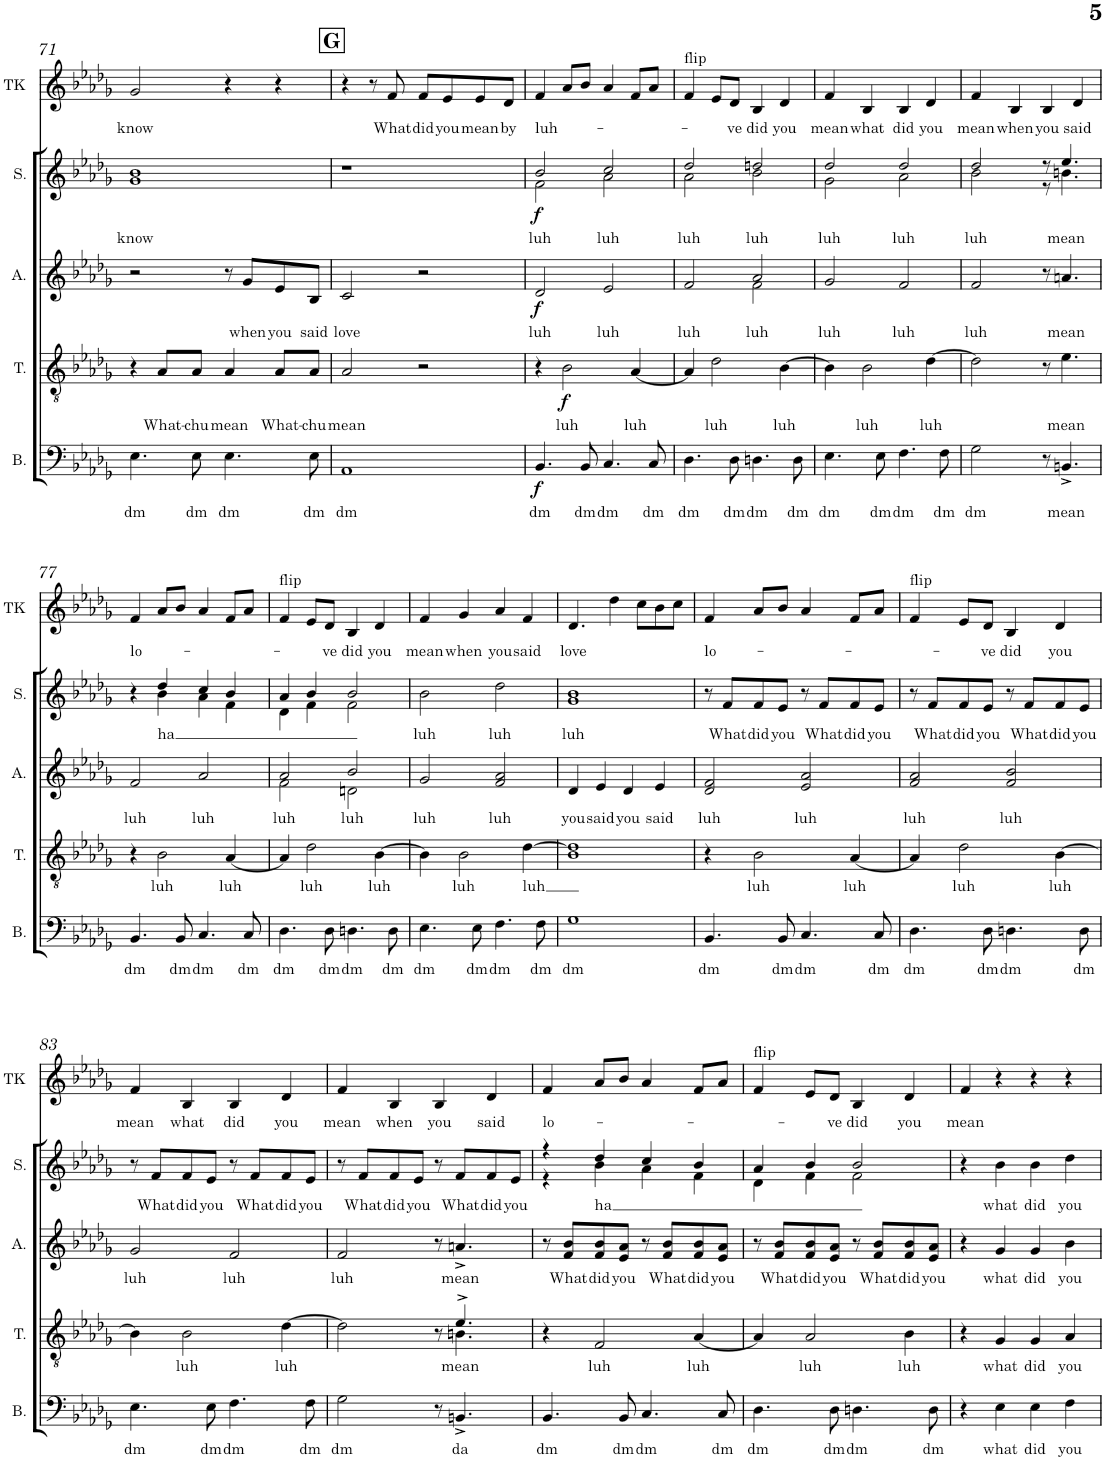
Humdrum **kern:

**kern	**text	**dynam	**kern	**text	**dynam	**kern	**text	**dynam	**kern	**text	**dynam	**kern	**text
*part5	*part5	*part5	*part4	*part4	*part4	*part3	*part3	*part3	*part2	*part2	*part2	*part1	*part1
*staff5	*staff5	*staff5	*staff4	*staff4	*staff4	*staff3	*staff3	*staff3	*staff2	*staff2	*staff2	*staff1	*staff1
*I"Bass	*	*	*I"Tenor	*	*	*I"Alto	*	*	*I"Soprano	*	*	*I"Theo Katzman	*
*I'B.	*	*	*I'T.	*	*	*I'A.	*	*	*I'S.	*	*	*I'TK	*
!!LO:PB:g=z
*clefF4	*	*	*clefGv2	*	*	*clefG2	*	*	*clefG2	*	*	*clefG2	*
*k[b-e-a-d-g-]	*	*	*k[b-e-a-d-g-]	*	*	*k[b-e-a-d-g-]	*	*	*k[b-e-a-d-g-]	*	*	*k[b-e-a-d-g-]	*
*M4/4	*	*	*M4/4	*	*	*M4/4	*	*	*M4/4	*	*	*M4/4	*
=71	=71	=71	=71	=71	=71	=71	=71	=71	=71	=71	=71	=71	=71
!	!LO:LY:b	!	!	!	!	!	!	!	!	!LO:LY:b	!	!	!LO:LY:b
*	*	*	*	*	*	*	*	*	*^	*	*	*	*
4.E-\	dm	.	4r	.	.	2r	.	.	1b-	1g-	know	.	2g-/	know
!	!	!	!	!LO:LY:b	!	!	!	!	!	!	!	!	!	!
.	.	.	8A-/L	What-	.	.	.	.	.	.	.	.	.	.
!	!LO:LY:b	!	!	!LO:LY:b	!	!	!	!	!	!	!	!	!	!
8E-\	dm	.	8A-/J	chu	.	.	.	.	.	.	.	.	.	.
!	!LO:LY:b	!	!	!LO:LY:b	!	!	!	!	!	!	!	!	!	!
4.E-\	dm	.	4A-/	mean	.	8r	.	.	.	.	.	.	4r	.
!	!	!	!	!	!	!	!LO:LY:b	!	!	!	!	!	!	!
.	.	.	.	.	.	8g-/L	when	.	.	.	.	.	.	.
!	!	!	!	!LO:LY:b	!	!	!LO:LY:b	!	!	!	!	!	!	!
.	.	.	8A-/L	What-	.	8e-/	you	.	.	.	.	.	4r	.
!	!LO:LY:b	!	!	!LO:LY:b	!	!	!LO:LY:b	!	!	!	!	!	!	!
8E-\	dm	.	8A-/J	-chu	.	8B-/J	said	.	.	.	.	.	.	.
*	*	*	*	*	*	*	*	*	*v	*v	*	*	*	*
!!LO:REH:place=s1:a:B:cj:fs=14:t=G
=72	=72	=72	=72	=72	=72	=72	=72	=72	=72	=72	=72	=72	=72
!	!LO:LY:b	!	!	!LO:LY:b	!	!	!LO:LY:b	!	!	!	!	!	!
1AA-	dm	.	2A-/	mean	.	2c/	love	.	1r	.	.	4r	.
.	.	.	.	.	.	.	.	.	.	.	.	8r	.
!	!	!	!	!	!	!	!	!	!	!	!	!	!LO:LY:b
.	.	.	.	.	.	.	.	.	.	.	.	8f/	What
!	!	!	!	!	!	!	!	!	!	!	!	!	!LO:LY:b
.	.	.	2r	.	.	2r	.	.	.	.	.	8f/L	did
!	!	!	!	!	!	!	!	!	!	!	!	!	!LO:LY:b
.	.	.	.	.	.	.	.	.	.	.	.	8e-/	you
!	!	!	!	!	!	!	!	!	!	!	!	!	!LO:LY:b
.	.	.	.	.	.	.	.	.	.	.	.	8e-/	mean
!	!	!	!	!	!	!	!	!	!	!	!	!	!LO:LY:b
.	.	.	.	.	.	.	.	.	.	.	.	8d-/J	by
=73	=73	=73	=73	=73	=73	=73	=73	=73	=73	=73	=73	=73	=73
!	!LO:LY:b	!LO:DY:b	!	!	!	!	!LO:LY:b	!LO:DY:b	!	!LO:LY:b	!LO:DY:b	!	!LO:LY:b
*	*	*	*	*	*	*	*	*	*^	*	*	*	*
4.BB-/	dm	f	4r	.	.	2d-/	luh	f	2b-/	2f\	luh	f	4f/	luh-
!	!	!	!	!LO:LY:b	!LO:DY:b	!	!	!	!	!	!	!	!	!
.	.	.	2B-\	luh	f	.	.	.	.	.	.	.	8a-/L	.
!	!LO:LY:b	!	!	!	!	!	!	!	!	!	!	!	!	!
8BB-/	dm	.	.	.	.	.	.	.	.	.	.	.	8b-/J	.
!	!LO:LY:b	!	!	!	!	!	!LO:LY:b	!	!	!	!LO:LY:b	!	!	!
4.C/	dm	.	.	.	.	2e-/	luh	.	2cc/	2a-\	luh	.	4a-/	.
!	!	!	!	!LO:LY:b	!	!	!	!	!	!	!	!	!	!
.	.	.	[4A-/	luh	.	.	.	.	.	.	.	.	8f/L	.
!	!LO:LY:b	!	!	!	!	!	!	!	!	!	!	!	!	!
8C/	dm	.	.	.	.	.	.	.	.	.	.	.	8a-/J	.
=74	=74	=74	=74	=74	=74	=74	=74	=74	=74	=74	=74	=74	=74	=74
!	!	!	!	!	!	!	!	!	!	!	!	!	!LO:TX:a:t=flip	!
!	!LO:LY:b	!	!	!	!	!	!LO:LY:b	!	!	!	!LO:LY:b	!	!	!
*	*	*	*	*	*	*^	*	*	*	*	*	*	*	*
4.D-\	dm	.	4A-/]	.	.	2f/	2ryy	luh	.	2dd-/	2a-\	luh	.	4f/	.
!	!	!	!	!LO:LY:b	!	!	!	!	!	!	!	!	!	!	!
.	.	.	2d-\	luh	.	.	.	.	.	.	.	.	.	8e-/L	.
!	!LO:LY:b	!	!	!	!	!	!	!	!	!	!	!	!	!	!LO:LY:b
8D-\	dm	.	.	.	.	.	.	.	.	.	.	.	.	8d-/J	-ve
!	!LO:LY:b	!	!	!	!	!	!	!LO:LY:b	!	!	!	!LO:LY:b	!	!	!LO:LY:b
4.Dn\	dm	.	.	.	.	2a-/	2f\	luh	.	2ddn/	2b-\	luh	.	4B-/	-did
!	!	!	!	!LO:LY:b	!	!	!	!	!	!	!	!	!	!	!LO:LY:b
.	.	.	[4B-\	luh	.	.	.	.	.	.	.	.	.	4d-/	you
!	!LO:LY:b	!	!	!	!	!	!	!	!	!	!	!	!	!	!
8D\	dm	.	.	.	.	.	.	.	.	.	.	.	.	.	.
*	*	*	*	*	*	*v	*v	*	*	*	*	*	*	*	*
=75	=75	=75	=75	=75	=75	=75	=75	=75	=75	=75	=75	=75	=75	=75
!	!LO:LY:b	!	!	!	!	!	!LO:LY:b	!	!	!	!LO:LY:b	!	!	!LO:LY:b
4.E-\	dm	.	4B-\]	.	.	2g-/	luh	.	2dd-/	2g-\	luh	.	4f/	mean
!	!	!	!	!LO:LY:b	!	!	!	!	!	!	!	!	!	!LO:LY:b
.	.	.	2B-\	luh	.	.	.	.	.	.	.	.	4B-/	what
!	!LO:LY:b	!	!	!	!	!	!	!	!	!	!	!	!	!
8E-\	dm	.	.	.	.	.	.	.	.	.	.	.	.	.
!	!LO:LY:b	!	!	!	!	!	!LO:LY:b	!	!	!	!LO:LY:b	!	!	!LO:LY:b
4.F\	dm	.	.	.	.	2f/	luh	.	2dd-/	2a-\	luh	.	4B-/	did
!	!	!	!	!LO:LY:b	!	!	!	!	!	!	!	!	!	!LO:LY:b
.	.	.	[4d-\	luh	.	.	.	.	.	.	.	.	4d-/	you
!	!LO:LY:b	!	!	!	!	!	!	!	!	!	!	!	!	!
8F\	dm	.	.	.	.	.	.	.	.	.	.	.	.	.
=76	=76	=76	=76	=76	=76	=76	=76	=76	=76	=76	=76	=76	=76	=76
!	!LO:LY:b	!	!	!	!	!	!LO:LY:b	!	!	!	!LO:LY:b	!	!	!LO:LY:b
2G-\	dm	.	2d-\]	.	.	2f/	luh	.	2dd-/	2b-\	luh	.	4f/	mean
!	!	!	!	!	!	!	!	!	!	!	!	!	!	!LO:LY:b
.	.	.	.	.	.	.	.	.	.	.	.	.	4B-/	when
!	!	!	!	!	!	!	!	!	!	!	!	!	!	!LO:LY:b
8r	.	.	8r	.	.	8r	.	.	8r	8r	.	.	4B-/	you
!	!LO:LY:b	!	!	!LO:LY:b	!	!	!LO:LY:b	!	!	!	!LO:LY:b	!	!	!
4.BBn^/	mean	.	4.e-\	mean	.	4.an/	mean	.	4.ee-/	4.bn\	mean	.	.	.
!	!	!	!	!	!	!	!	!	!	!	!	!	!	!LO:LY:b
.	.	.	.	.	.	.	.	.	.	.	.	.	4d-/	said
!!LO:LB:g=z
=77	=77	=77	=77	=77	=77	=77	=77	=77	=77	=77	=77	=77	=77	=77
!	!LO:LY:b	!	!	!	!	!	!LO:LY:b	!	!	!	!	!	!	!LO:LY:b
4.BB-/	dm	.	4r	.	.	2f/	luh	.	4r	4ryy	.	.	4f/	lo-
!	!	!	!	!LO:LY:b	!	!	!	!	!	!	!LO:LY:b	!	!	!
.	.	.	2B-\	luh	.	.	.	.	4dd-/	4b-\	ha	.	8a-/L	.
!	!LO:LY:b	!	!	!	!	!	!	!	!	!	!	!	!	!
8BB-/	dm	.	.	.	.	.	.	.	.	.	.	.	8b-/J	.
!	!LO:LY:b	!	!	!	!	!	!LO:LY:b	!	!	!	!	!	!	!
4.C/	dm	.	.	.	.	2a-/	luh	.	4cc/	4a-\	.	.	4a-/	.
!	!	!	!	!LO:LY:b	!	!	!	!	!	!	!	!	!	!
.	.	.	[4A-/	luh	.	.	.	.	4b-/	4f\	.	.	8f/L	.
!	!LO:LY:b	!	!	!	!	!	!	!	!	!	!	!	!	!
8C/	dm	.	.	.	.	.	.	.	.	.	.	.	8a-/J	.
=78	=78	=78	=78	=78	=78	=78	=78	=78	=78	=78	=78	=78	=78	=78
!	!	!	!	!	!	!	!	!	!	!	!	!	!LO:TX:a:t=flip	!
!	!LO:LY:b	!	!	!	!	!	!LO:LY:b	!	!	!	!	!	!	!
*	*	*	*	*	*	*^	*	*	*	*	*	*	*	*
4.D-\	dm	.	4A-/]	.	.	2a-/	2f\	luh	.	4a-/	4d-\	.	.	4f/	.
!	!	!	!	!LO:LY:b	!	!	!	!	!	!	!	!	!	!	!
.	.	.	2d-\	luh	.	.	.	.	.	4b-/	4f\	.	.	8e-/L	.
!	!LO:LY:b	!	!	!	!	!	!	!	!	!	!	!	!	!	!LO:LY:b
8D-\	dm	.	.	.	.	.	.	.	.	.	.	.	.	8d-/J	ve
!	!LO:LY:b	!	!	!	!	!	!	!LO:LY:b	!	!	!	!	!	!	!LO:LY:b
4.Dn\	dm	.	.	.	.	2b-/	2dn\	luh	.	2b-/	2f\	.	.	4B-/	did
!	!	!	!	!LO:LY:b	!	!	!	!	!	!	!	!	!	!	!LO:LY:b
.	.	.	[4B-\	luh	.	.	.	.	.	.	.	.	.	4d-/	you
!	!LO:LY:b	!	!	!	!	!	!	!	!	!	!	!	!	!	!
8D\	dm	.	.	.	.	.	.	.	.	.	.	.	.	.	.
*	*	*	*	*	*	*v	*v	*	*	*	*	*	*	*	*
*	*	*	*	*	*	*	*	*	*v	*v	*	*	*	*
=79	=79	=79	=79	=79	=79	=79	=79	=79	=79	=79	=79	=79	=79
!	!LO:LY:b	!	!	!	!	!	!LO:LY:b	!	!	!LO:LY:b	!	!	!LO:LY:b
4.E-\	dm	.	4B-\]	.	.	2g-/	luh	.	2b-\	luh	.	4f/	mean
!	!	!	!	!LO:LY:b	!	!	!	!	!	!	!	!	!LO:LY:b
.	.	.	2B-\	luh	.	.	.	.	.	.	.	4g-/	when
!	!LO:LY:b	!	!	!	!	!	!	!	!	!	!	!	!
8E-\	dm	.	.	.	.	.	.	.	.	.	.	.	.
!	!LO:LY:b	!	!	!	!	!	!LO:LY:b	!	!	!LO:LY:b	!	!	!LO:LY:b
4.F\	dm	.	.	.	.	2f/ 2a-/	luh	.	2dd-\	luh	.	4a-/	you
!	!	!	!	!LO:LY:b	!	!	!	!	!	!	!	!	!LO:LY:b
.	.	.	[4d-\	luh	.	.	.	.	.	.	.	4f/	said
!	!LO:LY:b	!	!	!	!	!	!	!	!	!	!	!	!
8F\	dm	.	.	.	.	.	.	.	.	.	.	.	.
=80	=80	=80	=80	=80	=80	=80	=80	=80	=80	=80	=80	=80	=80
!	!LO:LY:b	!	!	!	!	!	!LO:LY:b	!	!	!LO:LY:b	!	!	!LO:LY:b
1G-	dm	.	1B- 1d-]	.	.	4d-/	you	.	1g- 1b-	luh	.	4.d-/	love
!	!	!	!	!	!	!	!LO:LY:b	!	!	!	!	!	!
.	.	.	.	.	.	4e-/	said	.	.	.	.	.	.
.	.	.	.	.	.	.	.	.	.	.	.	4dd-\	.
!	!	!	!	!	!	!	!LO:LY:b	!	!	!	!	!	!
.	.	.	.	.	.	4d-/	you	.	.	.	.	.	.
.	.	.	.	.	.	.	.	.	.	.	.	8cc\L	.
!	!	!	!	!	!	!	!LO:LY:b	!	!	!	!	!	!
.	.	.	.	.	.	4e-/	said	.	.	.	.	8b-\	.
.	.	.	.	.	.	.	.	.	.	.	.	8cc\J	.
=81	=81	=81	=81	=81	=81	=81	=81	=81	=81	=81	=81	=81	=81
!	!LO:LY:b	!	!	!	!	!	!LO:LY:b	!	!	!	!	!	!LO:LY:b
4.BB-/	dm	.	4r	.	.	2d-/ 2f/	luh	.	8r	.	.	4f/	lo-
!	!	!	!	!	!	!	!	!	!	!LO:LY:b	!	!	!
.	.	.	.	.	.	.	.	.	8f/L	What	.	.	.
!	!	!	!	!LO:LY:b	!	!	!	!	!	!LO:LY:b	!	!	!
.	.	.	2B-\	luh	.	.	.	.	8f/	did	.	8a-/L	.
!	!LO:LY:b	!	!	!	!	!	!	!	!	!LO:LY:b	!	!	!
8BB-/	dm	.	.	.	.	.	.	.	8e-/J	you	.	8b-/J	.
!	!LO:LY:b	!	!	!	!	!	!LO:LY:b	!	!	!	!	!	!
4.C/	dm	.	.	.	.	2e-/ 2a-/	luh	.	8r	.	.	4a-/	.
!	!	!	!	!	!	!	!	!	!	!LO:LY:b	!	!	!
.	.	.	.	.	.	.	.	.	8f/L	What	.	.	.
!	!	!	!	!LO:LY:b	!	!	!	!	!	!LO:LY:b	!	!	!
.	.	.	[4A-/	luh	.	.	.	.	8f/	did	.	8f/L	.
!	!LO:LY:b	!	!	!	!	!	!	!	!	!LO:LY:b	!	!	!
8C/	dm	.	.	.	.	.	.	.	8e-/J	you	.	8a-/J	.
=82	=82	=82	=82	=82	=82	=82	=82	=82	=82	=82	=82	=82	=82
!	!	!	!	!	!	!	!	!	!	!	!	!LO:TX:a:t=flip	!
!	!LO:LY:b	!	!	!	!	!	!LO:LY:b	!	!	!	!	!	!
4.D-\	dm	.	4A-/]	.	.	2f/ 2a-/	luh	.	8r	.	.	4f/	.
!	!	!	!	!	!	!	!	!	!	!LO:LY:b	!	!	!
.	.	.	.	.	.	.	.	.	8f/L	What	.	.	.
!	!	!	!	!LO:LY:b	!	!	!	!	!	!LO:LY:b	!	!	!
.	.	.	2d-\	luh	.	.	.	.	8f/	did	.	8e-/L	.
!	!LO:LY:b	!	!	!	!	!	!	!	!	!LO:LY:b	!	!	!LO:LY:b
8D-\	dm	.	.	.	.	.	.	.	8e-/J	you	.	8d-/J	ve
!	!LO:LY:b	!	!	!	!	!	!LO:LY:b	!	!	!	!	!	!LO:LY:b
4.Dn\	dm	.	.	.	.	2f/ 2b-/	luh	.	8r	.	.	4B-/	-did
!	!	!	!	!	!	!	!	!	!	!LO:LY:b	!	!	!
.	.	.	.	.	.	.	.	.	8f/L	What	.	.	.
!	!	!	!	!LO:LY:b	!	!	!	!	!	!LO:LY:b	!	!	!LO:LY:b
.	.	.	[4B-\	luh	.	.	.	.	8f/	did	.	4d-/	you
!	!LO:LY:b	!	!	!	!	!	!	!	!	!LO:LY:b	!	!	!
8D\	dm	.	.	.	.	.	.	.	8e-/J	you	.	.	.
!!LO:LB:g=z
=83	=83	=83	=83	=83	=83	=83	=83	=83	=83	=83	=83	=83	=83
!	!LO:LY:b	!	!	!	!	!	!LO:LY:b	!	!	!	!	!	!LO:LY:b
4.E-\	dm	.	4B-\]	.	.	2g-/	luh	.	8r	.	.	4f/	mean
!	!	!	!	!	!	!	!	!	!	!LO:LY:b	!	!	!
.	.	.	.	.	.	.	.	.	8f/L	What	.	.	.
!	!	!	!	!LO:LY:b	!	!	!	!	!	!LO:LY:b	!	!	!LO:LY:b
.	.	.	2B-\	luh	.	.	.	.	8f/	did	.	4B-/	what
!	!LO:LY:b	!	!	!	!	!	!	!	!	!LO:LY:b	!	!	!
8E-\	dm	.	.	.	.	.	.	.	8e-/J	you	.	.	.
!	!LO:LY:b	!	!	!	!	!	!LO:LY:b	!	!	!	!	!	!LO:LY:b
4.F\	dm	.	.	.	.	2f/	luh	.	8r	.	.	4B-/	did
!	!	!	!	!	!	!	!	!	!	!LO:LY:b	!	!	!
.	.	.	.	.	.	.	.	.	8f/L	What	.	.	.
!	!	!	!	!LO:LY:b	!	!	!	!	!	!LO:LY:b	!	!	!LO:LY:b
.	.	.	[4d-\	luh	.	.	.	.	8f/	did	.	4d-/	you
!	!LO:LY:b	!	!	!	!	!	!	!	!	!LO:LY:b	!	!	!
8F\	dm	.	.	.	.	.	.	.	8e-/J	you	.	.	.
=84	=84	=84	=84	=84	=84	=84	=84	=84	=84	=84	=84	=84	=84
!	!LO:LY:b	!	!	!	!	!	!LO:LY:b	!	!	!	!	!	!LO:LY:b
*	*	*	*^	*	*	*	*	*	*	*	*	*	*
2G-\	dm	.	2d-\]	8ryy	.	.	2f/	luh	.	8r	.	.	4f/	mean
!	!	!	!	!	!	!	!	!	!	!	!LO:LY:b	!	!	!
*	*	*	*v	*v	*	*	*	*	*	*	*	*	*	*
.	.	.	.	.	.	.	.	.	8f/L	What	.	.	.
!	!	!	!	!	!	!	!	!	!	!LO:LY:b	!	!	!LO:LY:b
.	.	.	.	.	.	.	.	.	8f/	did	.	4B-/	when
!	!	!	!	!	!	!	!	!	!	!LO:LY:b	!	!	!
.	.	.	.	.	.	.	.	.	8e-/J	you	.	.	.
!	!	!	!	!	!	!	!	!	!	!	!	!	!LO:LY:b
8r	.	.	8r	.	.	8r	.	.	8r	.	.	4B-/	you
!	!LO:LY:b	!	!	!LO:LY:b	!	!	!LO:LY:b	!	!	!LO:LY:b	!	!	!
*	*	*	*^	*	*	*	*	*	*	*	*	*	*
4.BBn^/	da	.	4.e-^/	4.Bn\	mean	.	4.an^/	mean	.	8f/L	What	.	.	.
!	!	!	!	!	!	!	!	!	!	!	!LO:LY:b	!	!	!LO:LY:b
.	.	.	.	.	.	.	.	.	.	8f/	did	.	4d-/	said
!	!	!	!	!	!	!	!	!	!	!	!LO:LY:b	!	!	!
.	.	.	.	.	.	.	.	.	.	8e-/J	you	.	.	.
*	*	*	*v	*v	*	*	*	*	*	*	*	*	*	*
=85	=85	=85	=85	=85	=85	=85	=85	=85	=85	=85	=85	=85	=85
!	!LO:LY:b	!	!	!	!	!	!	!	!	!	!	!	!LO:LY:b
*	*	*	*	*	*	*	*	*	*^	*	*	*	*
4.BB-/	dm	.	4r	.	.	8r	.	.	4r	4r	.	.	4f/	lo-
!	!	!	!	!	!	!	!LO:LY:b	!	!	!	!	!	!	!
.	.	.	.	.	.	8f/ 8b-/L	What	.	.	.	.	.	.	.
!	!	!	!	!LO:LY:b	!	!	!LO:LY:b	!	!	!	!LO:LY:b	!	!	!
.	.	.	2F/	luh	.	8f/ 8b-/	did	.	4dd-/	4b-\	ha	.	8a-/L	.
!	!LO:LY:b	!	!	!	!	!	!LO:LY:b	!	!	!	!	!	!	!
8BB-/	dm	.	.	.	.	8e-/ 8a-/J	you	.	.	.	.	.	8b-/J	.
!	!LO:LY:b	!	!	!	!	!	!	!	!	!	!	!	!	!
4.C/	dm	.	.	.	.	8r	.	.	4cc/	4a-\	.	.	4a-/	.
!	!	!	!	!	!	!	!LO:LY:b	!	!	!	!	!	!	!
.	.	.	.	.	.	8f/ 8b-/L	What	.	.	.	.	.	.	.
!	!	!	!	!LO:LY:b	!	!	!LO:LY:b	!	!	!	!	!	!	!
.	.	.	[4A-/	luh	.	8f/ 8b-/	did	.	4b-/	4f\	.	.	8f/L	.
!	!LO:LY:b	!	!	!	!	!	!LO:LY:b	!	!	!	!	!	!	!
8C/	dm	.	.	.	.	8e-/ 8a-/J	you	.	.	.	.	.	8a-/J	.
=86	=86	=86	=86	=86	=86	=86	=86	=86	=86	=86	=86	=86	=86	=86
!	!	!	!	!	!	!	!	!	!	!	!	!	!LO:TX:a:t=flip	!
!	!LO:LY:b	!	!	!	!	!	!	!	!	!	!	!	!	!
4.D-\	dm	.	4A-/]	.	.	8r	.	.	4a-/	4d-\	.	.	4f/	.
!	!	!	!	!	!	!	!LO:LY:b	!	!	!	!	!	!	!
.	.	.	.	.	.	8f/ 8b-/L	What	.	.	.	.	.	.	.
!	!	!	!	!LO:LY:b	!	!	!LO:LY:b	!	!	!	!	!	!	!
.	.	.	2A-/	luh	.	8f/ 8b-/	did	.	4b-/	4f\	.	.	8e-/L	.
!	!LO:LY:b	!	!	!	!	!	!LO:LY:b	!	!	!	!	!	!	!LO:LY:b
8D-\	dm	.	.	.	.	8e-/ 8a-/J	you	.	.	.	.	.	8d-/J	ve
!	!LO:LY:b	!	!	!	!	!	!	!	!	!	!	!	!	!LO:LY:b
4.Dn\	dm	.	.	.	.	8r	.	.	2b-/	2f\	.	.	4B-/	did
!	!	!	!	!	!	!	!LO:LY:b	!	!	!	!	!	!	!
.	.	.	.	.	.	8f/ 8b-/L	What	.	.	.	.	.	.	.
!	!	!	!	!LO:LY:b	!	!	!LO:LY:b	!	!	!	!	!	!	!LO:LY:b
.	.	.	4B-\	luh	.	8f/ 8b-/	did	.	.	.	.	.	4d-/	you
!	!LO:LY:b	!	!	!	!	!	!LO:LY:b	!	!	!	!	!	!	!
8D\	dm	.	.	.	.	8e-/ 8a-/J	you	.	.	.	.	.	.	.
*	*	*	*	*	*	*	*	*	*v	*v	*	*	*	*
=87	=87	=87	=87	=87	=87	=87	=87	=87	=87	=87	=87	=87	=87
!	!	!	!	!	!	!	!	!	!	!	!	!	!LO:LY:b
4r	.	.	4r	.	.	4r	.	.	4r	.	.	4f/	mean
!	!LO:LY:b	!	!	!LO:LY:b	!	!	!LO:LY:b	!	!	!LO:LY:b	!	!	!
4E-\	what	.	4G-/	what	.	4g-/	what	.	4b-\	what	.	4r	.
!	!LO:LY:b	!	!	!LO:LY:b	!	!	!LO:LY:b	!	!	!LO:LY:b	!	!	!
4E-\	did	.	4G-/	did	.	4g-/	did	.	4b-\	did	.	4r	.
!	!LO:LY:b	!	!	!LO:LY:b	!	!	!LO:LY:b	!	!	!LO:LY:b	!	!	!
4F\	you	.	4A-/	you	.	4b-\	you	.	4dd-\	you	.	4r	.
=	=	=	=	=	=	=	=	=	=	=	=	=	=
*-	*-	*-	*-	*-	*-	*-	*-	*-	*-	*-	*-	*-	*-
